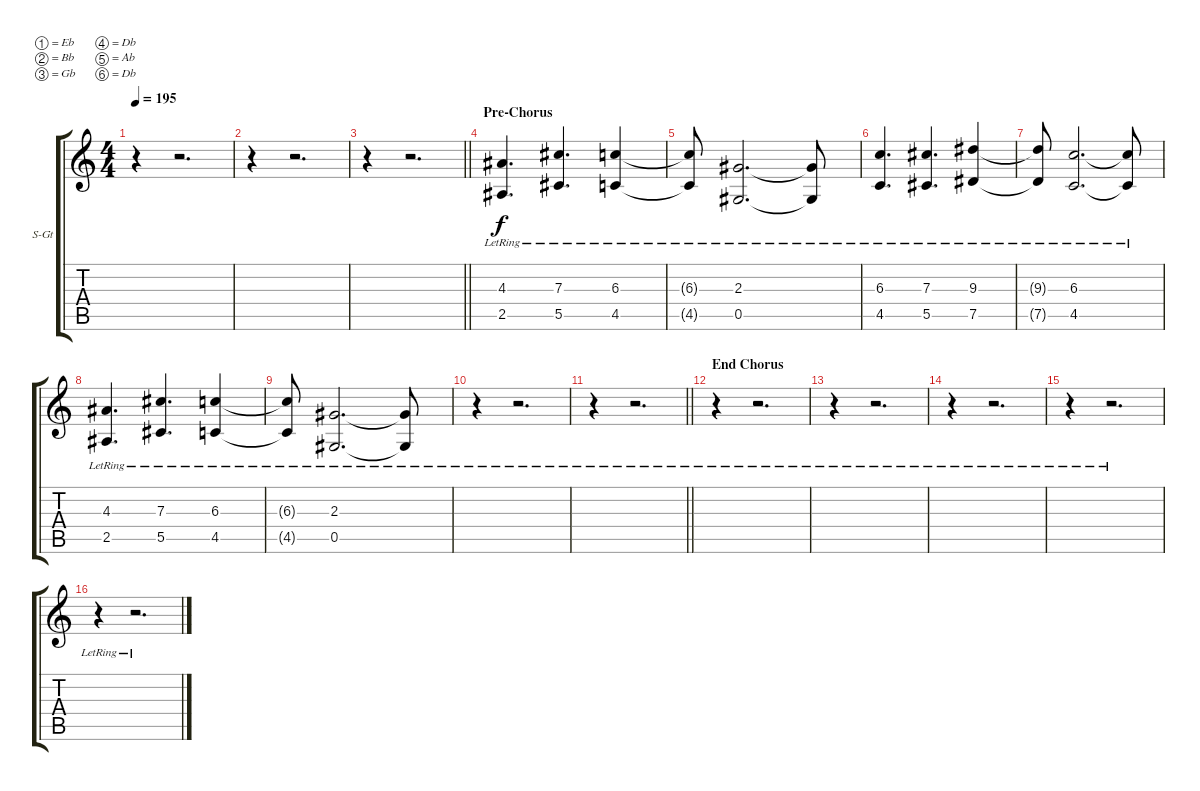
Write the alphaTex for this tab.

\bracketExtendMode groupsimilarinstruments
\firstSystemTrackNameOrientation horizontal
\otherSystemsTrackNameOrientation horizontal
\track ("Clean Guitar" "S-Gt") {instrument acousticguitarsteel}
\staff {score tabs}
\tuning (Eb4 Bb3 Gb3 Db3 Ab2 Db2)
\ts (4 4)
\tempo 195
\clef g2
\ks c
r.4{dy f} r.2{d} |
r.4 r.2{d} |
\barLineRight lightlight
r.4 r.2{d} |
\section ("" "Pre-Chorus")
(4.3{lr} 2.5{lr}).4{d} (7.3{lr} 5.5{lr}).4{d} (6.3{lr} 4.5{lr}).4 |
(6.3{lr t} 4.5{lr t}).8 (2.3{lr} 0.5{lr}).2{d} (2.3{lr t} 0.5{lr t}).8 |
(6.3{lr} 4.5{lr}).4{d} (7.3{lr} 5.5{lr}).4{d} (9.3{lr} 7.5{lr}).4 |
(9.3{lr t} 7.5{lr t}).8 (6.3{lr} 4.5{lr}).2{d} (6.3{lr t} 4.5{lr t}).8 |
(4.3{lr} 2.5{lr}).4{d} (7.3{lr} 5.5{lr}).4{d} (6.3{lr} 4.5{lr}).4 |
(6.3{lr t} 4.5{lr t}).8 (2.3{lr} 0.5{lr}).2{d} (2.3{lr t} 0.5{lr t}).8 |
r.4 r.2{d} |
\barLineRight lightlight
r.4 r.2{d} |
\section ("" "End Chorus")
r.4 r.2{d} |
r.4 r.2{d} |
r.4 r.2{d} |
r.4 r.2{d} |
r.4 r.2{d}
